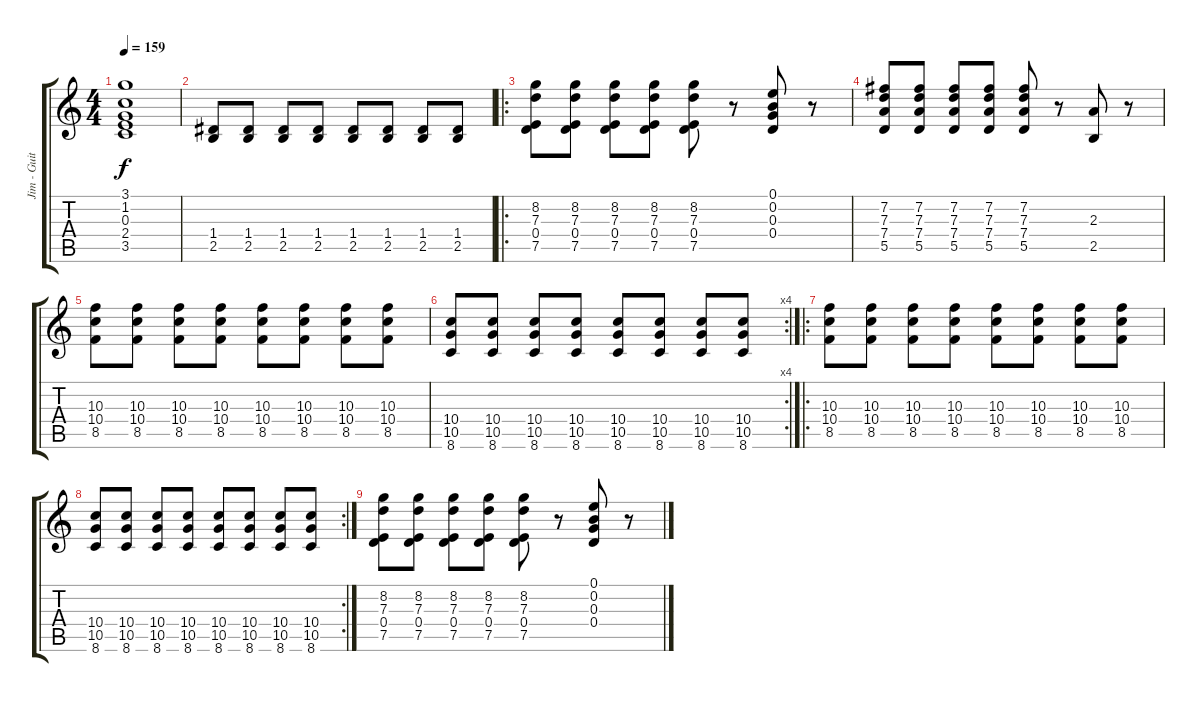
\track ("Jim - Guitar 1" "Jim - Guit") {instrument overdrivenguitar}
\staff {score tabs}
\tuning (E4 B3 G3 D3 A2 E2) {hide}
\ts (4 4)
\tempo 159
\clef g2
\ks c
(3.1 1.2 0.3 2.4 3.5).1{dy f} |
(1.4 2.5).8{instrument electricguitarmuted} (1.4 2.5).8 (1.4 2.5).8 (1.4 2.5).8 (1.4 2.5).8 (1.4 2.5).8 (1.4 2.5).8 (1.4 2.5).8 |
\ro
(8.2 7.3 0.4 7.5).8{instrument overdrivenguitar} (8.2 7.3 0.4 7.5).8 (8.2 7.3 0.4 7.5).8 (8.2 7.3 0.4 7.5).8 (8.2 7.3 0.4 7.5).8 r.8 (0.1 0.2 0.3 0.4).8 r.8 |
(7.2 7.3 7.4 5.5).8 (7.2 7.3 7.4 5.5).8 (7.2 7.3 7.4 5.5).8 (7.2 7.3 7.4 5.5).8 (7.2 7.3 7.4 5.5).8 r.8 (2.3 2.5).8 r.8 |
(10.3 10.4 8.5).8 (10.3 10.4 8.5).8 (10.3 10.4 8.5).8 (10.3 10.4 8.5).8 (10.3 10.4 8.5).8 (10.3 10.4 8.5).8 (10.3 10.4 8.5).8 (10.3 10.4 8.5).8 |
\rc 4
(10.4 10.5 8.6).8 (10.4 10.5 8.6).8 (10.4 10.5 8.6).8 (10.4 10.5 8.6).8 (10.4 10.5 8.6).8 (10.4 10.5 8.6).8 (10.4 10.5 8.6).8 (10.4 10.5 8.6).8 |
\ro
(10.3 10.4 8.5).8 (10.3 10.4 8.5).8 (10.3 10.4 8.5).8 (10.3 10.4 8.5).8 (10.3 10.4 8.5).8 (10.3 10.4 8.5).8 (10.3 10.4 8.5).8 (10.3 10.4 8.5).8 |
\rc 2
(10.4 10.5 8.6).8 (10.4 10.5 8.6).8 (10.4 10.5 8.6).8 (10.4 10.5 8.6).8 (10.4 10.5 8.6).8 (10.4 10.5 8.6).8 (10.4 10.5 8.6).8 (10.4 10.5 8.6).8 |
(8.2 7.3 0.4 7.5).8 (8.2 7.3 0.4 7.5).8 (8.2 7.3 0.4 7.5).8 (8.2 7.3 0.4 7.5).8 (8.2 7.3 0.4 7.5).8 r.8 (0.1 0.2 0.3 0.4).8 r.8
